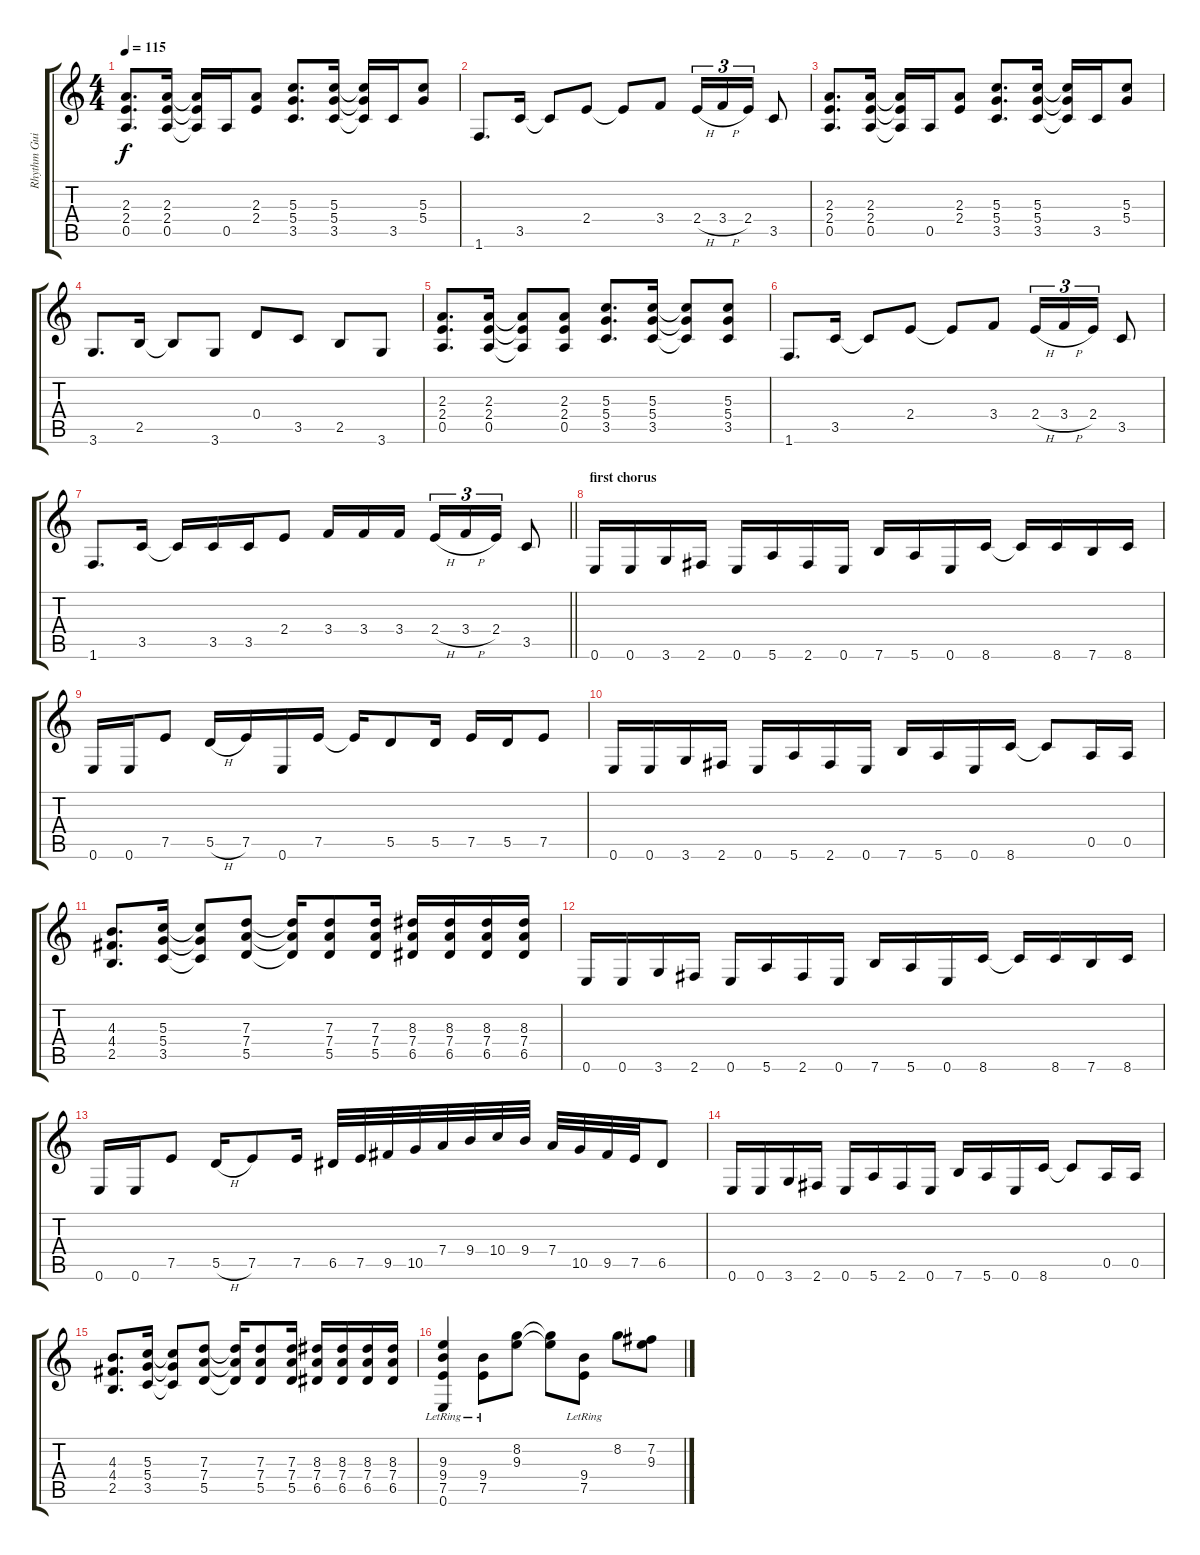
\track ("Rhythm Guitar 1" "Rhythm Gui") {instrument overdrivenguitar}
\staff {score tabs}
\tuning (E4 B3 G3 D3 A2 E2) {hide}
\ts (4 4)
\tempo 115
\clef g2
\ks c
(2.3 2.4 0.5).8{d dy f} (2.3 2.4 0.5).16 (2.3{t} 2.4{t} 0.5{t}).16 0.5.16 (2.3 2.4).8 (5.3 5.4 3.5).8{d} (5.3 5.4 3.5).16 (5.3{t} 5.4{t} 3.5{t}).16 3.5.16 (5.3 5.4).8 |
1.6.8{d} 3.5.16 3.5{t}.8 2.4.8 2.4{t}.8 3.4.8 2.4{h}.16{tu (3 2)} 3.4{h}.16{tu (3 2)} 2.4.16{tu (3 2)} 3.5.8 |
(2.3 2.4 0.5).8{d} (2.3 2.4 0.5).16 (2.3{t} 2.4{t} 0.5{t}).16 0.5.16 (2.3 2.4).8 (5.3 5.4 3.5).8{d} (5.3 5.4 3.5).16 (5.3{t} 5.4{t} 3.5{t}).16 3.5.16 (5.3 5.4).8 |
3.6.8{d} 2.5.16 2.5{t}.8 3.6.8 0.4.8 3.5.8 2.5.8 3.6.8 |
(2.3 2.4 0.5).8{d} (2.3 2.4 0.5).16 (2.3{t} 2.4{t} 0.5{t}).8 (2.3 2.4 0.5).8 (5.3 5.4 3.5).8{d} (5.3 5.4 3.5).16 (5.3{t} 5.4{t} 3.5{t}).8 (5.3 5.4 3.5).8 |
1.6.8{d} 3.5.16 3.5{t}.8 2.4.8 2.4{t}.8 3.4.8 2.4{h}.16{tu (3 2)} 3.4{h}.16{tu (3 2)} 2.4.16{tu (3 2)} 3.5.8 |
\barLineRight lightlight
1.6.8{d} 3.5.16 3.5{t}.16 3.5.16 3.5.16 2.4.8 3.4.16 3.4.16 3.4.16 2.4{h}.16{tu (3 2)} 3.4{h}.16{tu (3 2)} 2.4.16{tu (3 2)} 3.5.8 |
\section ("" "first chorus")
0.6.16 0.6.16 3.6.16 2.6.16 0.6.16 5.6.16 2.6.16 0.6.16 7.6.16 5.6.16 0.6.16 8.6.16 8.6{t}.16 8.6.16 7.6.16 8.6.16 |
0.6.16 0.6.16 7.5.8 5.5{h}.16 7.5.16 0.6.16 7.5.16 7.5{t}.16 5.5.8 5.5.16 7.5.16 5.5.16 7.5.8 |
0.6.16 0.6.16 3.6.16 2.6.16 0.6.16 5.6.16 2.6.16 0.6.16 7.6.16 5.6.16 0.6.16 8.6.16 8.6{t}.8 0.5.16 0.5.16 |
(4.3 4.4 2.5).8{d} (5.3 5.4 3.5).16 (5.3{t} 5.4{t} 3.5{t}).8 (7.3 7.4 5.5).8 (7.3{t} 7.4{t} 5.5{t}).16 (7.3 7.4 5.5).8 (7.3 7.4 5.5).16 (8.3 7.4 6.5).16 (8.3 7.4 6.5).16 (8.3 7.4 6.5).16 (8.3 7.4 6.5).16 |
0.6.16 0.6.16 3.6.16 2.6.16 0.6.16 5.6.16 2.6.16 0.6.16 7.6.16 5.6.16 0.6.16 8.6.16 8.6{t}.16 8.6.16 7.6.16 8.6.16 |
0.6.16 0.6.16 7.5.8 5.5{h}.16 7.5.8 7.5.16 6.5.32 7.5.32 9.5.32 10.5.32 7.4.32 9.4.32 10.4.32 9.4.32 7.4.32 10.5.32 9.5.32 7.5.32 6.5.8 |
0.6.16 0.6.16 3.6.16 2.6.16 0.6.16 5.6.16 2.6.16 0.6.16 7.6.16 5.6.16 0.6.16 8.6.16 8.6{t}.8 0.5.16 0.5.16 |
(4.3 4.4 2.5).8{d} (5.3 5.4 3.5).16 (5.3{t} 5.4{t} 3.5{t}).8 (7.3 7.4 5.5).8 (7.3{t} 7.4{t} 5.5{t}).16 (7.3 7.4 5.5).8 (7.3 7.4 5.5).16 (8.3 7.4 6.5).16 (8.3 7.4 6.5).16 (8.3 7.4 6.5).16 (8.3 7.4 6.5).16 |
(9.3 9.4 7.5 0.6{lr}).4{balance 16} (9.4{lr} 7.5{lr}).8 (8.2 9.3).8 (8.2{t} 9.3{t}).8 (9.4{lr} 7.5{lr}).8 8.2.8 (7.2 9.3).8
